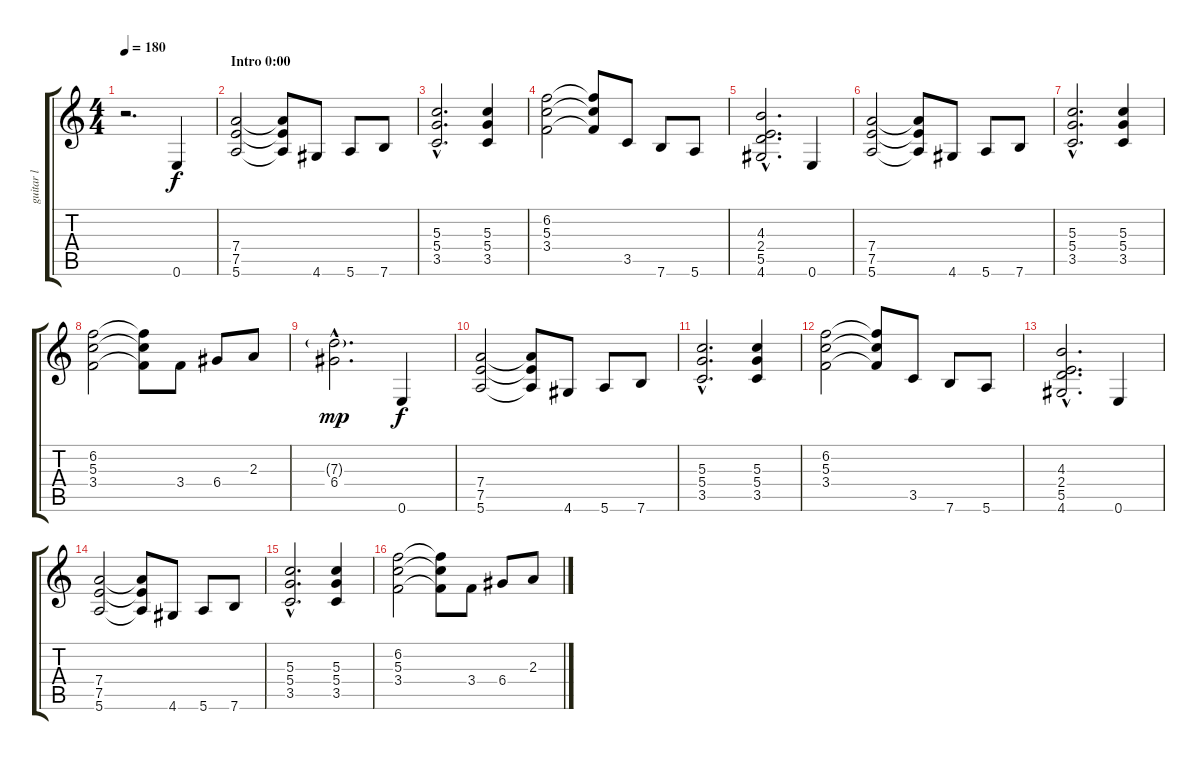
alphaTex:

\track ("guitar l" "guitar l") {instrument overdrivenguitar}
\staff {score tabs}
\tuning (E4 B3 G3 D3 A2 E2) {hide}
\ts (4 4)
\tempo 180
\clef g2
\ks c
r.2{d dy f instrument overdrivenguitar} 0.6.4 |
\section ("" "Intro 0:00")
(7.4 7.5 5.6).2 (7.4{t} 7.5{t} 5.6{t}).8 4.6.8 5.6.8 7.6.8 |
(5.3{hac} 5.4{hac} 3.5{hac}).2{d} (5.3 5.4 3.5).4 |
(6.2 5.3 3.4).2 (6.2{t} 5.3{t} 3.4{t}).8 3.5.8 7.6.8 5.6.8 |
(4.3{hac} 2.4{hac} 5.5{hac} 4.6{hac}).2{d} 0.6.4 |
(7.4 7.5 5.6).2 (7.4{t} 7.5{t} 5.6{t}).8 4.6.8 5.6.8 7.6.8 |
(5.3{hac} 5.4{hac} 3.5{hac}).2{d} (5.3 5.4 3.5).4 |
(6.2 5.3 3.4).2 (6.2{t} 5.3{t} 3.4{t}).8 3.4.8 6.4.8 2.3.8 |
(7.3{g hac} 6.4{hac}).2{d dy mp} 0.6.4{dy f} |
(7.4 7.5 5.6).2 (7.4{t} 7.5{t} 5.6{t}).8 4.6.8 5.6.8 7.6.8 |
(5.3{hac} 5.4{hac} 3.5{hac}).2{d} (5.3 5.4 3.5).4 |
(6.2 5.3 3.4).2 (6.2{t} 5.3{t} 3.4{t}).8 3.5.8 7.6.8 5.6.8 |
(4.3{hac} 2.4{hac} 5.5{hac} 4.6{hac}).2{d} 0.6.4 |
(7.4 7.5 5.6).2 (7.4{t} 7.5{t} 5.6{t}).8 4.6.8 5.6.8 7.6.8 |
(5.3{hac} 5.4{hac} 3.5{hac}).2{d} (5.3 5.4 3.5).4 |
(6.2 5.3 3.4).2 (6.2{t} 5.3{t} 3.4{t}).8 3.4.8 6.4.8 2.3.8
